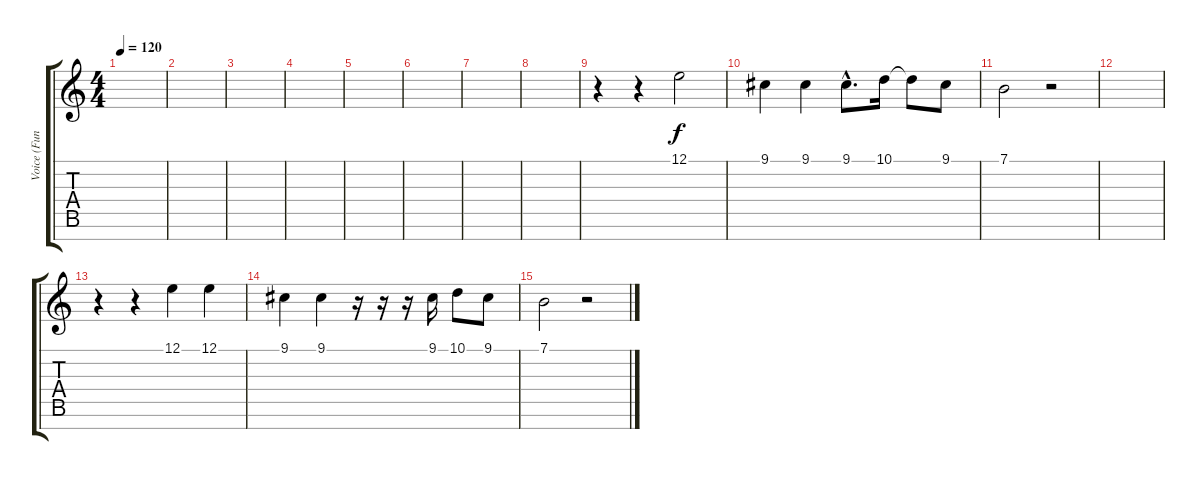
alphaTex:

\track ("Voice (Fun Track)" "Voice (Fun") {instrument marimba}
\staff {score tabs}
\tuning (E4 B3 G3 D3 A2 E2 B1) {hide}
\ts (4 4)
\tempo 120
\clef g2
\ks c
|
|
|
|
|
|
|
|
r.4 r.4 12.1.2 |
9.1.4 9.1.4 9.1{hac}.8{d} 10.1.16 10.1{t}.8 9.1.8 |
7.1.2 r.2 |
|
r.4 r.4 12.1.4 12.1.4 |
9.1.4 9.1.4 r.16 r.16 r.16 9.1.16 10.1.8 9.1.8 |
7.1.2 r.2
